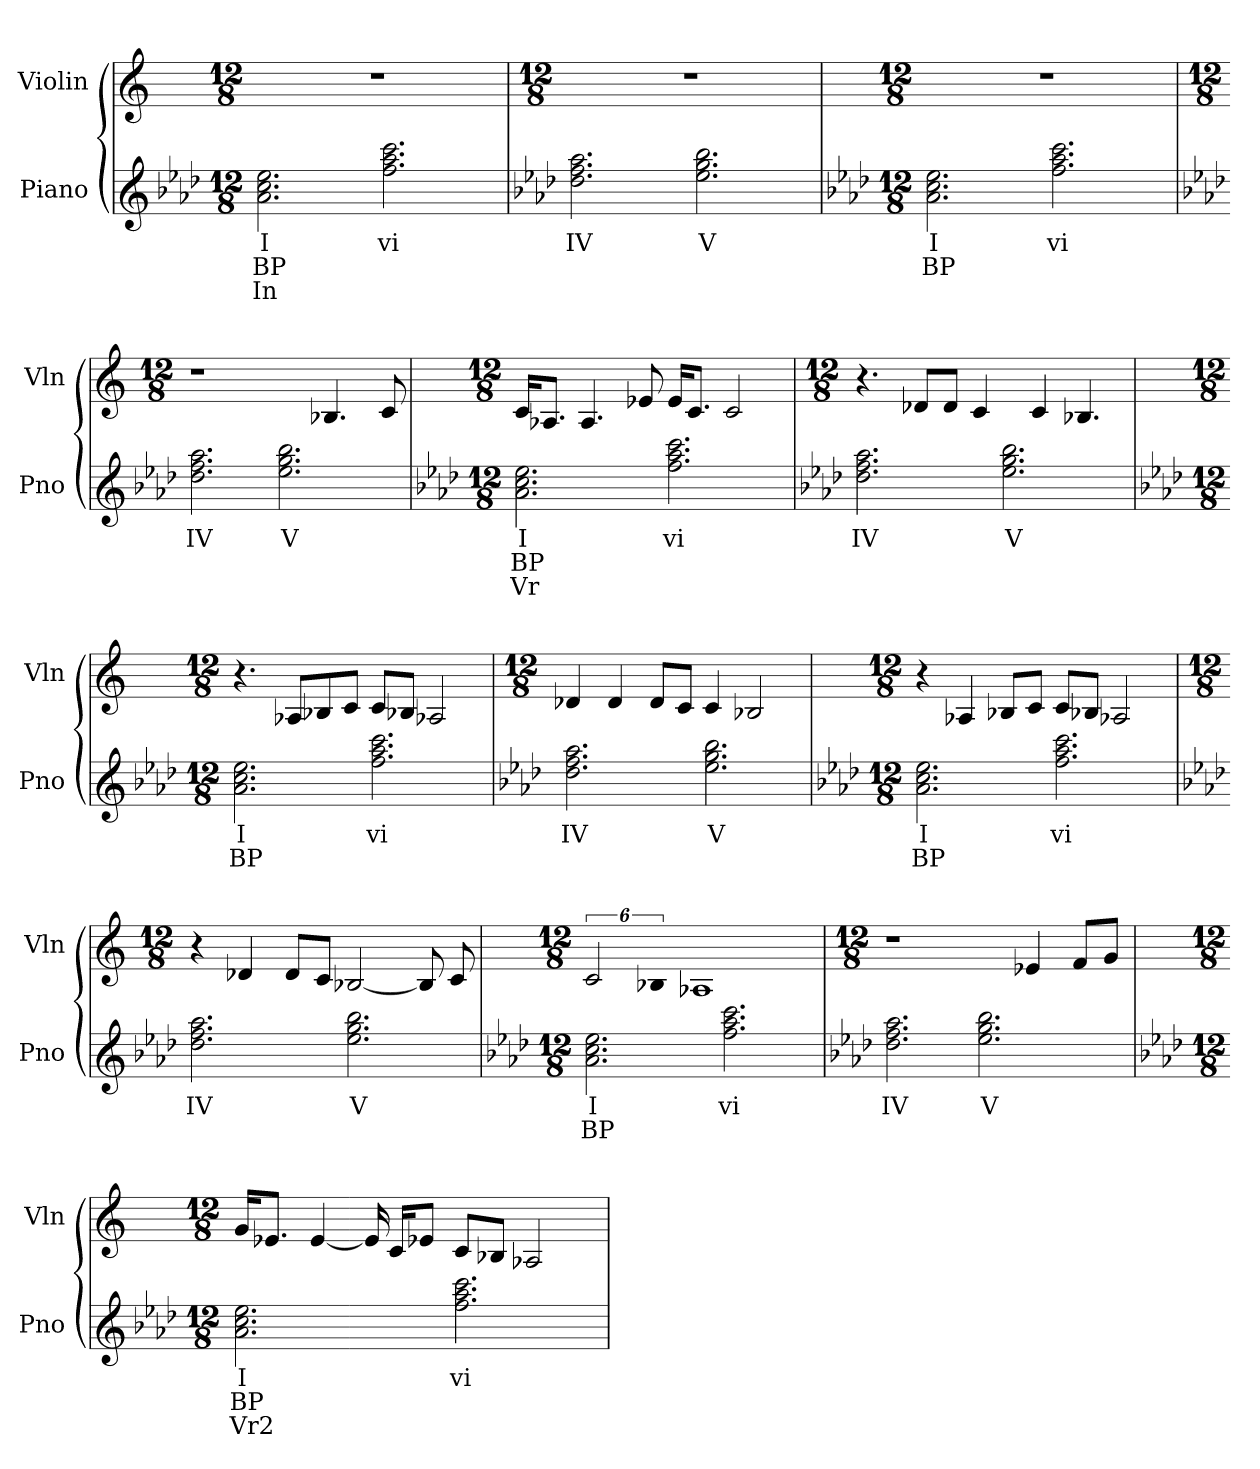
**kern	**text	**text	**text	**kern
*part2	*part2	*part2	*part2	*part1
*staff2	*staff2	*staff2	*staff2	*staff1
*I"Piano	*	*	*	*I"Violin
*I'Pno	*	*	*	*I'Vln
*k[b-e-a-d-]	*	*	*	*
*A-:	*	*	*	*
*M12/8	*	*	*	*M12/8
=	=	=	=	=
2.a- 2.cc 2.ee-	I	BP	In	1.r
2.ff 2.aa- 2.ccc	vi	.	.	.
=	=	=	=	=
*k[b-e-a-d-]	*	*	*	*
*A-:	*	*	*	*
*	*	*	*	*M12/8
2.dd- 2.ff 2.aa-	IV	.	.	1.r
2.ee- 2.gg 2.bb-	V	.	.	.
=	=	=	=	=
*k[b-e-a-d-]	*	*	*	*
*A-:	*	*	*	*
*M12/8	*	*	*	*M12/8
2.a- 2.cc 2.ee-	I	BP	.	1.r
2.ff 2.aa- 2.ccc	vi	.	.	.
=	=	=	=	=
*k[b-e-a-d-]	*	*	*	*
*A-:	*	*	*	*
*	*	*	*	*M12/8
2.dd- 2.ff 2.aa-	IV	.	.	1r
2.ee- 2.gg 2.bb-	V	.	.	.
.	.	.	.	4.B-X
.	.	.	.	8c
=	=	=	=	=
*k[b-e-a-d-]	*	*	*	*
*A-:	*	*	*	*
*M12/8	*	*	*	*M12/8
2.a- 2.cc 2.ee-	I	BP	Vr	16cKL
.	.	.	.	8.A-XJ
.	.	.	.	4.A-
.	.	.	.	8e-X
2.ff 2.aa- 2.ccc	vi	.	.	16e-KL
.	.	.	.	8.cJ
.	.	.	.	2c
=	=	=	=	=
*k[b-e-a-d-]	*	*	*	*
*A-:	*	*	*	*
*	*	*	*	*M12/8
2.dd- 2.ff 2.aa-	IV	.	.	4.r
.	.	.	.	8d-XL
.	.	.	.	8d-J
.	.	.	.	4c
2.ee- 2.gg 2.bb-	V	.	.	.
.	.	.	.	4c
.	.	.	.	4.B-X
=	=	=	=	=
*k[b-e-a-d-]	*	*	*	*
*A-:	*	*	*	*
*M12/8	*	*	*	*M12/8
2.a- 2.cc 2.ee-	I	BP	.	4.r
.	.	.	.	8A-XL
.	.	.	.	8B-X
.	.	.	.	8cJ
2.ff 2.aa- 2.ccc	vi	.	.	8cL
.	.	.	.	8B-XJ
.	.	.	.	2A-X
=	=	=	=	=
*k[b-e-a-d-]	*	*	*	*
*A-:	*	*	*	*
*	*	*	*	*M12/8
2.dd- 2.ff 2.aa-	IV	.	.	4d-X
.	.	.	.	4d-
.	.	.	.	8d-L
.	.	.	.	8cJ
2.ee- 2.gg 2.bb-	V	.	.	4c
.	.	.	.	2B-X
=	=	=	=	=
*k[b-e-a-d-]	*	*	*	*
*A-:	*	*	*	*
*M12/8	*	*	*	*M12/8
2.a- 2.cc 2.ee-	I	BP	.	4r
.	.	.	.	4A-X
.	.	.	.	8B-XL
.	.	.	.	8cJ
2.ff 2.aa- 2.ccc	vi	.	.	8cL
.	.	.	.	8B-XJ
.	.	.	.	2A-X
=	=	=	=	=
*k[b-e-a-d-]	*	*	*	*
*A-:	*	*	*	*
*	*	*	*	*M12/8
2.dd- 2.ff 2.aa-	IV	.	.	4r
.	.	.	.	4d-X
.	.	.	.	8d-L
.	.	.	.	8cJ
2.ee- 2.gg 2.bb-	V	.	.	[2B-X
.	.	.	.	8B-]
.	.	.	.	8c
=	=	=	=	=
*k[b-e-a-d-]	*	*	*	*
*A-:	*	*	*	*
*M12/8	*	*	*	*M12/8
2.a- 2.cc 2.ee-	I	BP	.	12%5c
.	.	.	.	12B-X
.	.	.	.	1A-X
2.ff 2.aa- 2.ccc	vi	.	.	.
=	=	=	=	=
*k[b-e-a-d-]	*	*	*	*
*A-:	*	*	*	*
*	*	*	*	*M12/8
2.dd- 2.ff 2.aa-	IV	.	.	1r
2.ee- 2.gg 2.bb-	V	.	.	.
.	.	.	.	4e-X
.	.	.	.	8fL
.	.	.	.	8gJ
=	=	=	=	=
*k[b-e-a-d-]	*	*	*	*
*A-:	*	*	*	*
*M12/8	*	*	*	*M12/8
2.a- 2.cc 2.ee-	I	BP	Vr2	16gKL
.	.	.	.	8.e-XJ
.	.	.	.	[4e-
.	.	.	.	16e-]
.	.	.	.	16cKL
.	.	.	.	8e-XJ
2.ff 2.aa- 2.ccc	vi	.	.	8cL
.	.	.	.	8B-XJ
.	.	.	.	2A-X
=	=	=	=	=
*-	*-	*-	*-	*-
